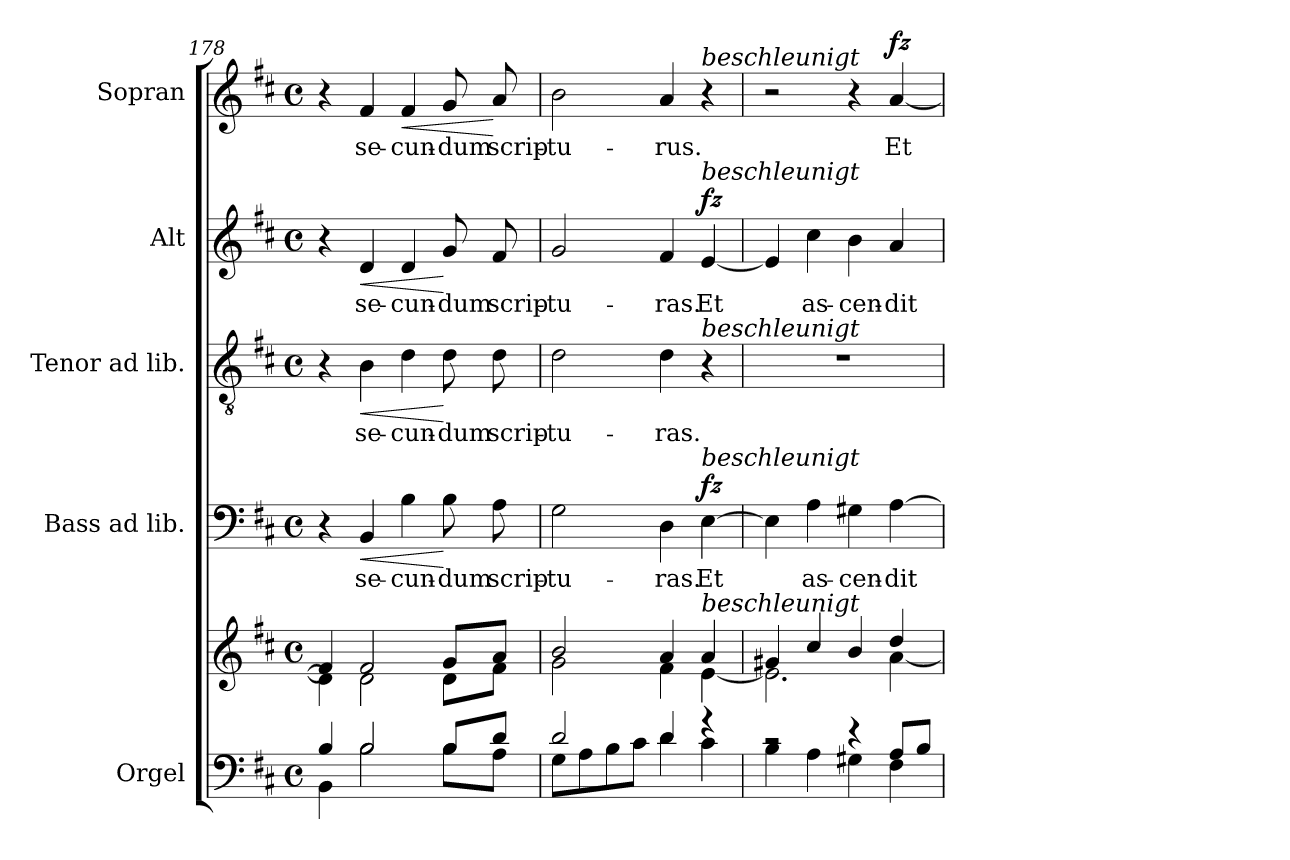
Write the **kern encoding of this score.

**kern	**kern	**kern	**text	**dynam	**kern	**text	**dynam	**kern	**text	**dynam	**kern	**text	**dynam
*part5	*part5	*part4	*part4	*part4	*part3	*part3	*part3	*part2	*part2	*part2	*part1	*part1	*part1
*staff6	*staff5	*staff4	*staff4	*staff4	*staff3	*staff3	*staff3	*staff2	*staff2	*staff2	*staff1	*staff1	*staff1
*I"Orgel	*	*I"Bass ad lib.	*	*	*I"Tenor ad lib.	*	*	*I"Alt	*	*	*I"Sopran	*	*
*I'Org.	*	*I'B.	*	*	*I'T.	*	*	*I'A.	*	*	*I'S.	*	*
!!LO:LB:g=z
*clefF4	*clefG2	*clefF4	*	*	*clefGv2	*	*	*clefG2	*	*	*clefG2	*	*
*k[f#c#]	*k[f#c#]	*k[f#c#]	*	*	*k[f#c#]	*	*	*k[f#c#]	*	*	*k[f#c#]	*	*
*D:	*D:	*D:	*	*	*D:	*	*	*D:	*	*	*D:	*	*
*M4/4	*M4/4	*M4/4	*	*	*M4/4	*	*	*M4/4	*	*	*M4/4	*	*
*met(c)	*met(c)	*met(c)	*	*	*met(c)	*	*	*met(c)	*	*	*met(c)	*	*
=178	=178	=178	=178	=178	=178	=178	=178	=178	=178	=178	=178	=178	=178
*^	*^	*	*	*	*	*	*	*	*	*	*	*	*
4B/	4BB\	4f#/]	4d\]	4r	.	.	4r	.	.	4r	.	.	4r	.	.
!	!	!	!	!	!LO:LY:b	!LO:HP:b	!	!LO:LY:b	!LO:HP:b	!	!LO:LY:b	!LO:HP:b	!	!LO:LY:b	!
2B/	2B\	2f#/	2d\	4BB/	se-	<	4B\	se-	<	4d/	se-	<	4f#/	se-	.
!	!	!	!	!	!LO:LY:b	!	!	!LO:LY:b	!	!	!LO:LY:b	!	!	!LO:LY:b	!LO:HP:b
.	.	.	.	4B\	-cun-	.	4d\	-cun-	.	4d/	-cun-	.	4f#/	-cun-	<
!	!	!	!	!	!LO:LY:b	!	!	!LO:LY:b	!	!	!LO:LY:b	!	!	!LO:LY:b	!
8B/L	8B\L	8g/L	8d\L	8B\	-dum	[	8d\	-dum	[	8g/	-dum	[	8g/	-dum	.
!	!	!	!	!	!LO:LY:b	!	!	!LO:LY:b	!	!	!LO:LY:b	!	!	!LO:LY:b	!
8d/J	8A\J	8a/J	8f#\J	8A\	scrip-	.	8d\	scrip-	.	8f#/	scrip-	.	8a/	scrip-	[
=179	=179	=179	=179	=179	=179	=179	=179	=179	=179	=179	=179	=179	=179	=179	=179
!	!	!	!	!	!LO:LY:b	!	!	!LO:LY:b	!	!	!LO:LY:b	!	!	!LO:LY:b	!
2d/	8G\L	2b/	2g\	2G\	-tu-	.	2d\	-tu-	.	2g/	-tu-	.	2b\	-tu-	.
.	8A\	.	.	.	.	.	.	.	.	.	.	.	.	.	.
.	8B\	.	.	.	.	.	.	.	.	.	.	.	.	.	.
.	8c#\J	.	.	.	.	.	.	.	.	.	.	.	.	.	.
!	!	!	!	!	!LO:LY:b	!	!	!LO:LY:b	!	!	!LO:LY:b	!	!	!LO:LY:b	!
4d/	4d\	4a/	4f#\	4D\	-ras.	.	4d\	-ras.	.	4f#/	-ras.	.	4a/	-rus.	.
!	!	!	!	!	!	!	!	!	!	!	!	!	!LO:TX:a:i:t=beschleunigt	!	!
!	!	!	!	!	!	!	!	!	!	!LO:TX:a:i:t=beschleunigt	!	!	!	!	!
!	!	!	!	!	!	!	!LO:TX:a:i:t=beschleunigt	!	!	!	!	!	!	!	!
!	!	!	!	!LO:TX:a:i:t=beschleunigt	!	!	!	!	!	!	!	!	!	!	!
!	!	!LO:TX:a:i:t=beschleunigt	!	!	!	!	!	!	!	!	!	!	!	!	!
!	!	!	!	!	!LO:LY:b	!LO:DY:a	!	!	!	!	!LO:LY:b	!LO:DY:a	!	!	!
4rg	4c#\	4a/	[<4e\	[4E\	Et	fz	4r	.	.	[4e/	Et	fz	4r	.	.
=180	=180	=180	=180	=180	=180	=180	=180	=180	=180	=180	=180	=180	=180	=180	=180
2rd	4B\	4g#X/	2.e\]	4E\]	.	.	1r	.	.	4e/]	.	.	2r	.	.
!	!	!	!	!	!LO:LY:b	!	!	!	!	!	!LO:LY:b	!	!	!	!
.	4A\	4cc#/	.	4A\	as-	.	.	.	.	4cc#\	as-	.	.	.	.
!	!	!	!	!	!LO:LY:b	!	!	!	!	!	!LO:LY:b	!	!	!	!
4re	4G#X\	4b/	.	4G#X\	-cen-	.	.	.	.	4b\	-cen-	.	4r	.	.
!	!	!	!	!	!LO:LY:b	!	!	!	!	!	!LO:LY:b	!	!	!LO:LY:b	!LO:DY:a
8A/L	4F#\	4dd/	[<4a\	[4A\	-dit	.	.	.	.	4a/	-dit	.	[4a/	Et	fz
8B/J	.	.	.	.	.	.	.	.	.	.	.	.	.	.	.
*v	*v	*	*	*	*	*	*	*	*	*	*	*	*	*	*
*	*v	*v	*	*	*	*	*	*	*	*	*	*	*	*
=	=	=	=	=	=	=	=	=	=	=	=	=	=
*-	*-	*-	*-	*-	*-	*-	*-	*-	*-	*-	*-	*-	*-
